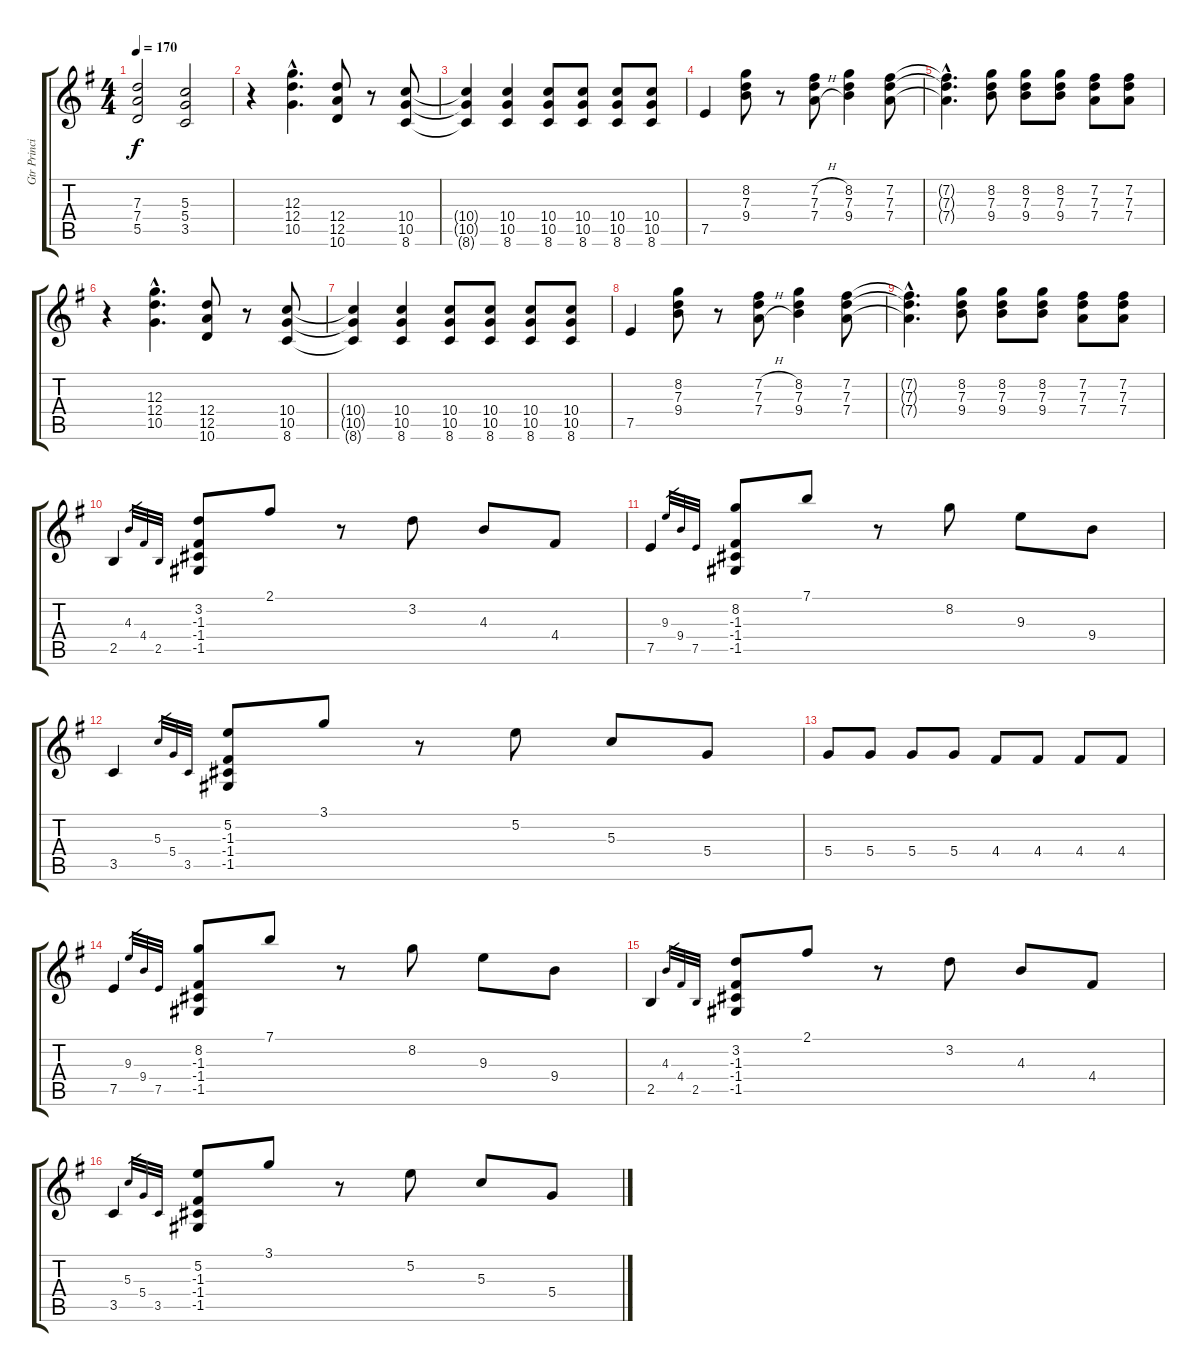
\track ("Gtr Princip" "Gtr Princi") {instrument overdrivenguitar}
\staff {score tabs}
\tuning (E4 B3 G3 D3 A2 E2) {hide}
\ts (4 4)
\tempo 170
\clef g2
\ks g
(7.3 7.4 5.5).2{dy f} (5.3 5.4 3.5).2 |
r.4 (12.3{hac} 12.4{hac} 10.5{hac}).4{d} (12.4 12.5 10.6).8 r.8 (10.4 10.5 8.6).8 |
(10.4{t} 10.5{t} 8.6{t}).4 (10.4 10.5 8.6).4 (10.4 10.5 8.6).8 (10.4 10.5 8.6).8 (10.4 10.5 8.6).8 (10.4 10.5 8.6).8 |
7.5.4 (8.2 7.3 9.4).8 r.8 (7.2{h} 7.3 7.4{h}).8 (8.2 7.3 9.4).4 (7.2 7.3 7.4).8 |
(7.2{hac t} 7.3{hac t} 7.4{hac t}).4{d} (8.2 7.3 9.4).8 (8.2 7.3 9.4).8 (8.2 7.3 9.4).8 (7.2 7.3 7.4).8 (7.2 7.3 7.4).8 |
r.4 (12.3{hac} 12.4{hac} 10.5{hac}).4{d} (12.4 12.5 10.6).8 r.8 (10.4 10.5 8.6).8 |
(10.4{t} 10.5{t} 8.6{t}).4 (10.4 10.5 8.6).4 (10.4 10.5 8.6).8 (10.4 10.5 8.6).8 (10.4 10.5 8.6).8 (10.4 10.5 8.6).8 |
7.5.4 (8.2 7.3 9.4).8 r.8 (7.2{h} 7.3 7.4{h}).8 (8.2 7.3 9.4).4 (7.2 7.3 7.4).8 |
(7.2{hac t} 7.3{hac t} 7.4{hac t}).4{d} (8.2 7.3 9.4).8 (8.2 7.3 9.4).8 (8.2 7.3 9.4).8 (7.2 7.3 7.4).8 (7.2 7.3 7.4).8 |
2.5.4 4.3.32{gr} 4.4.32{gr} 2.5.32{gr} (3.2 -1.3 -1.4 -1.5).8 2.1.8 r.8 3.2.8 4.3.8 4.4.8 |
7.5.4 9.3.32{gr} 9.4.32{gr} 7.5.32{gr} (8.2 -1.3 -1.4 -1.5).8 7.1.8 r.8 8.2.8 9.3.8 9.4.8 |
3.5.4 5.3.32{gr} 5.4.32{gr} 3.5.32{gr} (5.2 -1.3 -1.4 -1.5).8 3.1.8 r.8 5.2.8 5.3.8 5.4.8 |
5.4.8 5.4.8 5.4.8 5.4.8 4.4.8 4.4.8 4.4.8 4.4.8 |
7.5.4 9.3.32{gr} 9.4.32{gr} 7.5.32{gr} (8.2 -1.3 -1.4 -1.5).8 7.1.8 r.8 8.2.8 9.3.8 9.4.8 |
2.5.4 4.3.32{gr} 4.4.32{gr} 2.5.32{gr} (3.2 -1.3 -1.4 -1.5).8 2.1.8 r.8 3.2.8 4.3.8 4.4.8 |
3.5.4 5.3.32{gr} 5.4.32{gr} 3.5.32{gr} (5.2 -1.3 -1.4 -1.5).8 3.1.8 r.8 5.2.8 5.3.8 5.4.8
